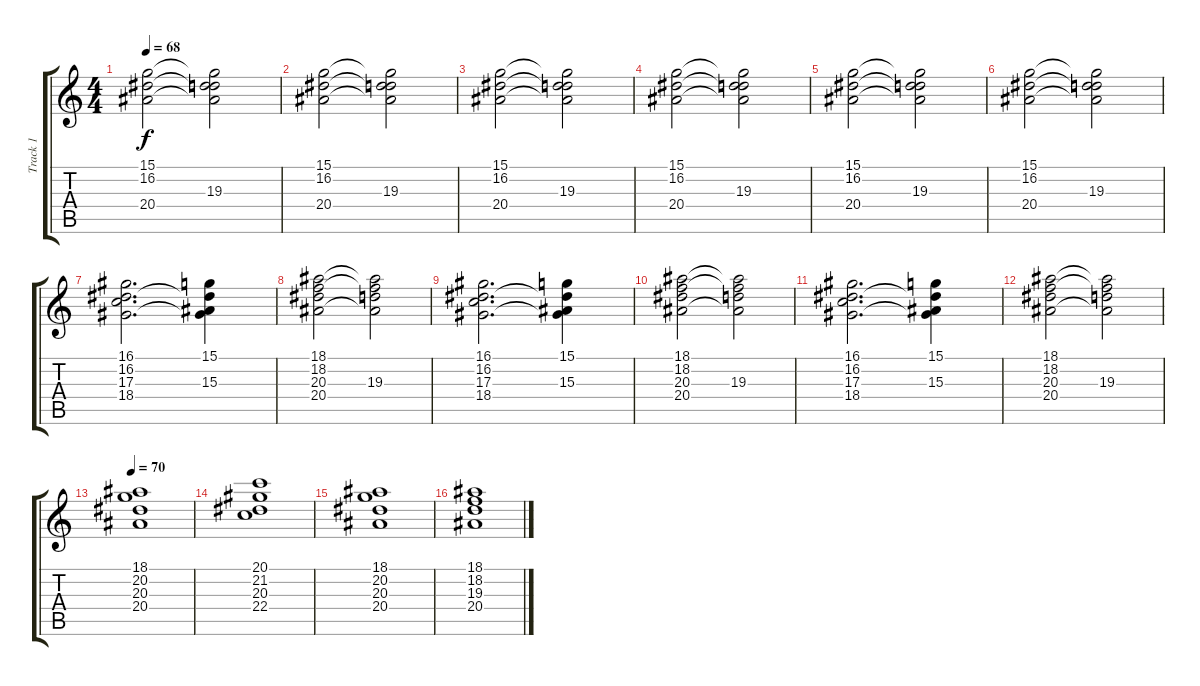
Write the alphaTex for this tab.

\track ("Track 1" "Track 1") {instrument rockorgan}
\staff {score tabs}
\tuning (E4 B3 G3 D3 A2 E2) {hide}
\ts (4 4)
\tempo 68
\clef g2
\ks c
(15.1 16.2 20.4).2{dy f} (15.1{t} 16.2{t} 19.3 20.4{t}).2 |
(15.1 16.2 20.4).2 (15.1{t} 16.2{t} 19.3 20.4{t}).2 |
(15.1 16.2 20.4).2 (15.1{t} 16.2{t} 19.3 20.4{t}).2 |
(15.1 16.2 20.4).2 (15.1{t} 16.2{t} 19.3 20.4{t}).2 |
(15.1 16.2 20.4).2 (15.1{t} 16.2{t} 19.3 20.4{t}).2 |
(15.1 16.2 20.4).2 (15.1{t} 16.2{t} 19.3 20.4{t}).2 |
(16.1 16.2 17.3 18.4).2{d} (15.1 16.2{t} 15.3 18.4{t}).4 |
(18.1 18.2 20.3 20.4).2 (18.1{t} 18.2{t} 19.3 20.4{t}).2 |
(16.1 16.2 17.3 18.4).2{d} (15.1 16.2{t} 15.3 18.4{t}).4 |
(18.1 18.2 20.3 20.4).2 (18.1{t} 18.2{t} 19.3 20.4{t}).2 |
(16.1 16.2 17.3 18.4).2{d} (15.1 16.2{t} 15.3 18.4{t}).4 |
(18.1 18.2 20.3 20.4).2 (18.1{t} 18.2{t} 19.3 20.4{t}).2 |
\tempo 70
(18.1 20.2 20.3 20.4).1 |
(20.1 21.2 20.3 22.4).1 |
(18.1 20.2 20.3 20.4).1 |
(18.1 18.2 19.3 20.4).1
